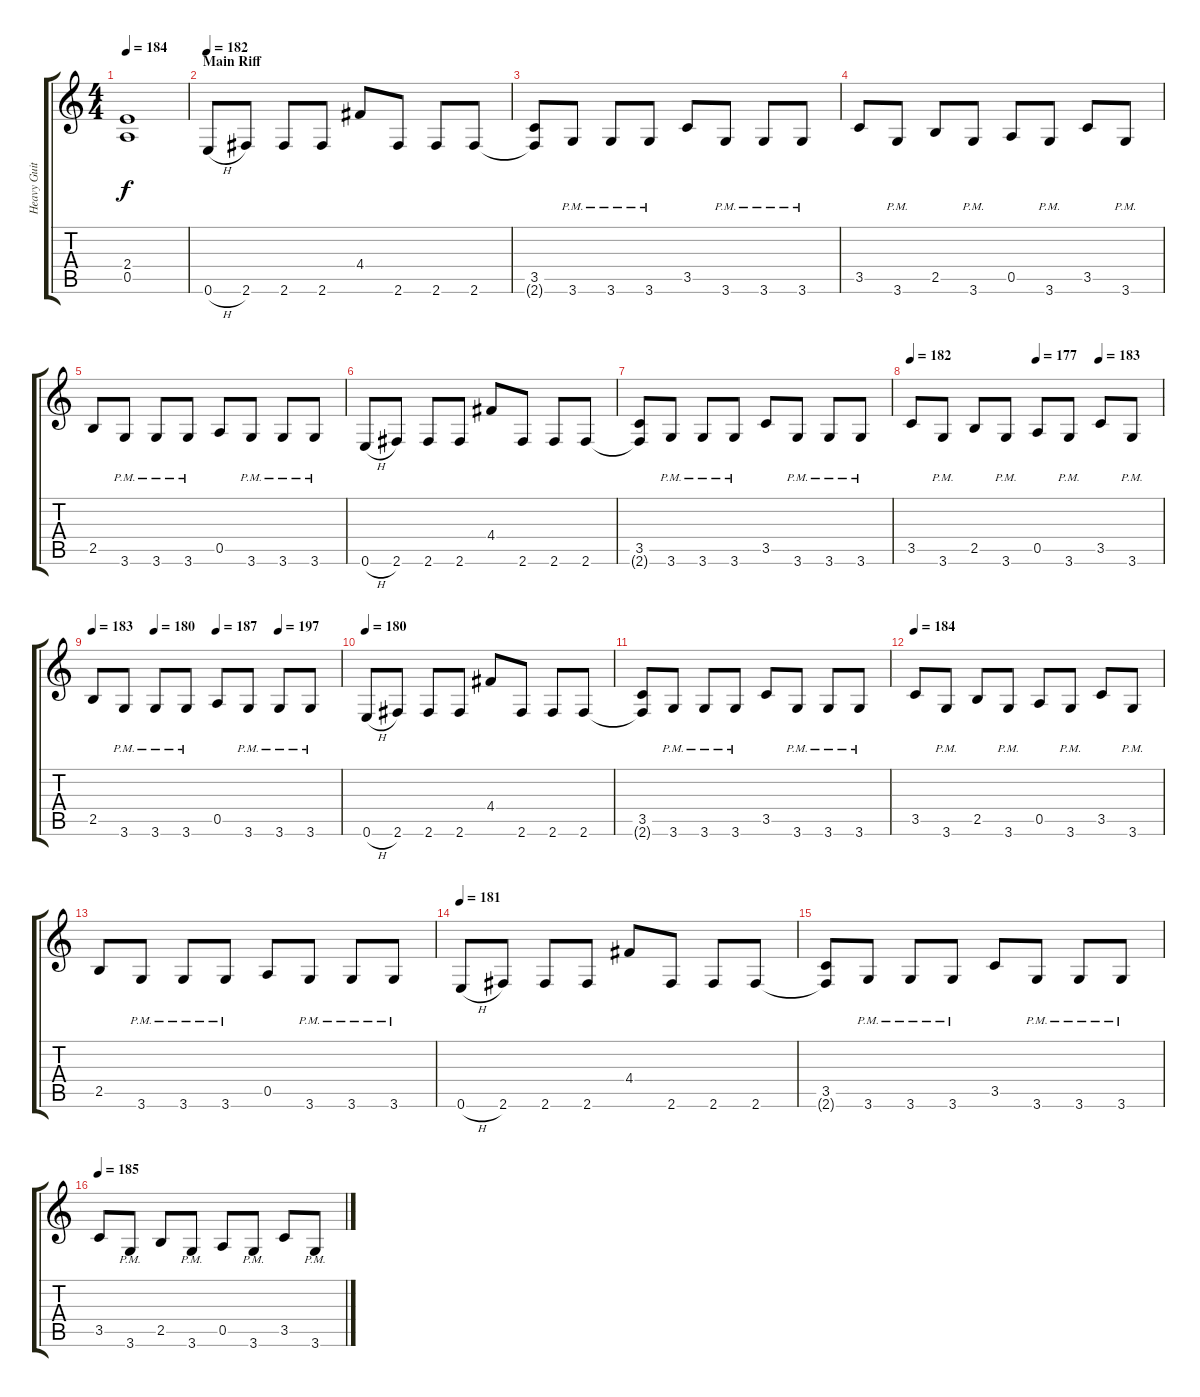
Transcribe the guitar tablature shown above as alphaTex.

\track ("Heavy Guitar Left Channel" "Heavy Guit") {instrument distortionguitar}
\staff {score tabs}
\tuning (E4 B3 G3 D3 A2 E2) {hide}
\ts (4 4)
\tempo 184
\clef g2
\ks c
(2.4{t} 0.5{t}).1{dy f} |
\section ("" "Main Riff")
\tempo 182
0.6{h}.8 2.6.8 2.6.8 2.6.8 4.4.8 2.6.8 2.6.8 2.6.8 |
(3.5 2.6{t}).8 3.6{pm}.8 3.6{pm}.8 3.6{pm}.8 3.5.8 3.6{pm}.8 3.6{pm}.8 3.6{pm}.8 |
3.5.8 3.6{pm}.8 2.5.8 3.6{pm}.8 0.5.8 3.6{pm}.8 3.5.8 3.6{pm}.8 |
2.5.8 3.6{pm}.8 3.6{pm}.8 3.6{pm}.8 0.5.8 3.6{pm}.8 3.6{pm}.8 3.6{pm}.8 |
0.6{h}.8 2.6.8 2.6.8 2.6.8 4.4.8 2.6.8 2.6.8 2.6.8 |
(3.5 2.6{t}).8 3.6{pm}.8 3.6{pm}.8 3.6{pm}.8 3.5.8 3.6{pm}.8 3.6{pm}.8 3.6{pm}.8 |
\tempo 182
\tempo (177 0.5)
\tempo (183 0.75)
3.5.8 3.6{pm}.8 2.5.8 3.6{pm}.8 0.5.8 3.6{pm}.8 3.5.8 3.6{pm}.8 |
\tempo 183
\tempo (180 0.25)
\tempo (187 0.5)
\tempo (197 0.75)
2.5.8 3.6{pm}.8 3.6{pm}.8 3.6{pm}.8 0.5.8 3.6{pm}.8 3.6{pm}.8 3.6{pm}.8 |
\tempo 180
0.6{h}.8 2.6.8 2.6.8 2.6.8 4.4.8 2.6.8 2.6.8 2.6.8 |
(3.5 2.6{t}).8 3.6{pm}.8 3.6{pm}.8 3.6{pm}.8 3.5.8 3.6{pm}.8 3.6{pm}.8 3.6{pm}.8 |
\tempo 184
3.5.8 3.6{pm}.8 2.5.8 3.6{pm}.8 0.5.8 3.6{pm}.8 3.5.8 3.6{pm}.8 |
2.5.8 3.6{pm}.8 3.6{pm}.8 3.6{pm}.8 0.5.8 3.6{pm}.8 3.6{pm}.8 3.6{pm}.8 |
\tempo 181
0.6{h}.8 2.6.8 2.6.8 2.6.8 4.4.8 2.6.8 2.6.8 2.6.8 |
(3.5 2.6{t}).8 3.6{pm}.8 3.6{pm}.8 3.6{pm}.8 3.5.8 3.6{pm}.8 3.6{pm}.8 3.6{pm}.8 |
\tempo 185
3.5.8 3.6{pm}.8 2.5.8 3.6{pm}.8 0.5.8 3.6{pm}.8 3.5.8 3.6{pm}.8
